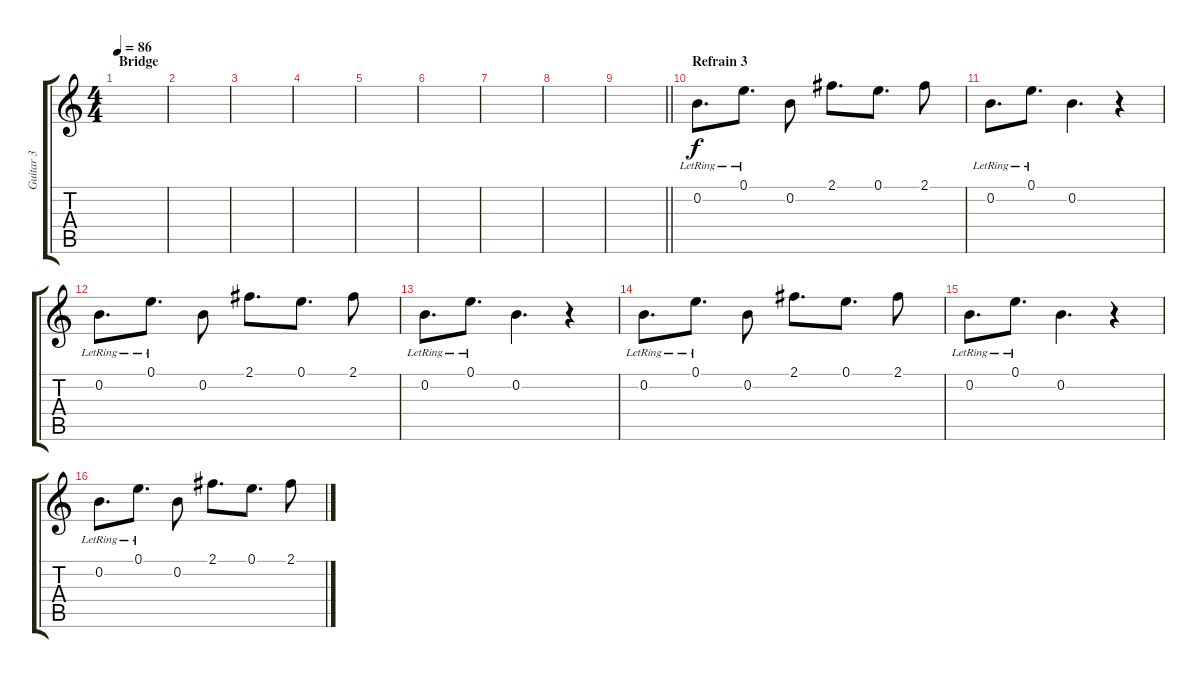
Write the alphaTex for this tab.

\track ("Guitar 3" "Guitar 3") {instrument electricguitarclean}
\staff {score tabs}
\tuning (E4 B3 G3 D3 A2 E2) {hide}
\ts (4 4)
\section ("" "Bridge")
\tempo 86
\clef g2
\ks c
|
|
|
|
|
|
|
|
\barLineRight lightlight
|
\section ("" "Refrain 3")
0.2{lr}.8{d} 0.1{lr}.8{d} 0.2.8 2.1.8{d} 0.1.8{d} 2.1.8 |
0.2{lr}.8{d} 0.1{lr}.8{d} 0.2.4{d} r.4 |
0.2{lr}.8{d} 0.1{lr}.8{d} 0.2.8 2.1.8{d} 0.1.8{d} 2.1.8 |
0.2{lr}.8{d} 0.1{lr}.8{d} 0.2.4{d} r.4 |
0.2{lr}.8{d} 0.1{lr}.8{d} 0.2.8 2.1.8{d} 0.1.8{d} 2.1.8 |
0.2{lr}.8{d} 0.1{lr}.8{d} 0.2.4{d} r.4 |
0.2{lr}.8{d} 0.1{lr}.8{d} 0.2.8 2.1.8{d} 0.1.8{d} 2.1.8
